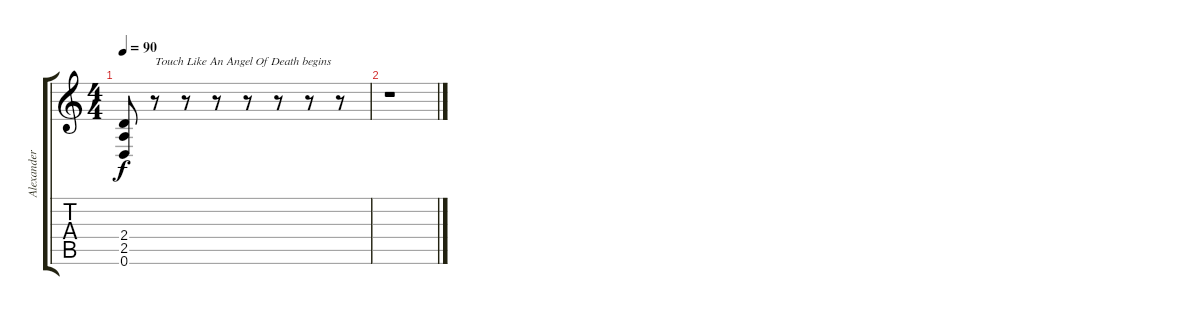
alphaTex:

\track ("Alexander" "Alexander") {instrument distortionguitar}
\staff {score tabs}
\tuning (D4 A3 F3 C3 G2 D2) {hide}
\ts (4 4)
\tempo 90
\clef g2
\ks c
(2.4 2.5 0.6).8{dy f} r.8{txt "Touch Like An Angel Of Death begins"} r.8 r.8 r.8 r.8 r.8 r.8 |
r.1
